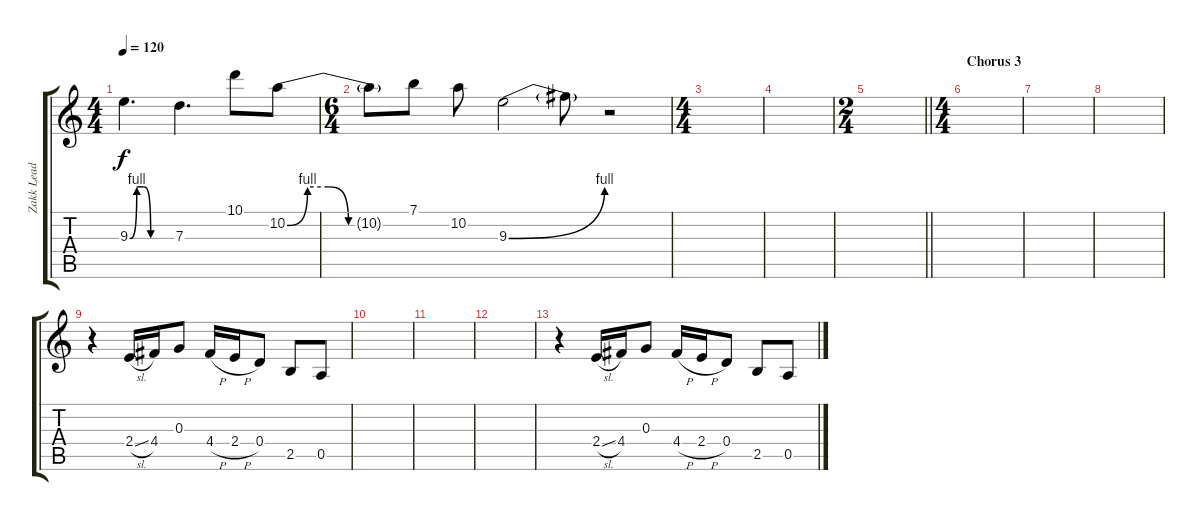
\track ("Zakk Lead Guitar" "Zakk Lead ") {instrument acousticguitarsteel}
\staff {score tabs}
\tuning (E4 B3 G3 D3 A2 E2) {hide}
\ts (4 4)
\tempo 120
\clef g2
\ks c
9.3{be (custom 0 0 10 4 20 4 30 0 60 0)}.4{d dy f} 7.3.4{d} 10.1.8{instrument acousticguitarsteel} 10.2{be (custom 0 0 10 4 20 4 30 0 60 0)}.8 |
\ts (6 4)
10.2{t}.8 7.1.8 10.2.8 9.3{be (bend 0 0 60 4)}.2 9.3{t}.8 r.2 |
\ts (4 4)
|
|
\ts (2 4)
\barLineRight lightlight
|
\ts (4 4)
\section ("" "Chorus 3")
|
|
|
r.4 2.4{sl}.16 4.4.16 0.3.8 4.4{h}.16 2.4{h}.16 0.4.8 2.5.8 0.5.8 |
|
|
|
r.4 2.4{sl}.16 4.4.16 0.3.8 4.4{h}.16 2.4{h}.16 0.4.8 2.5.8 0.5.8
